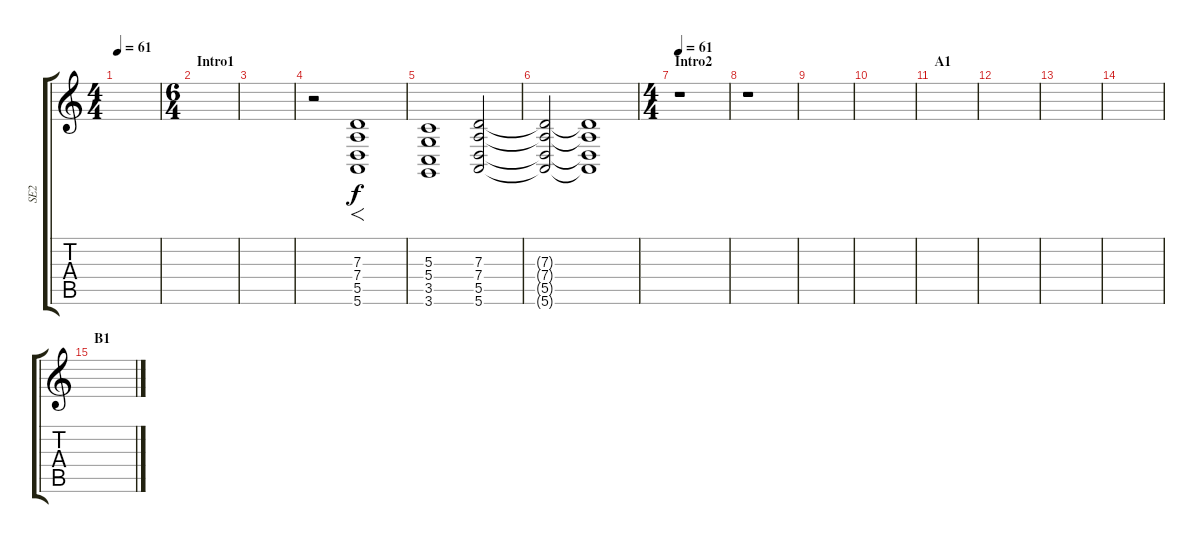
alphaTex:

\track ("SE2" "SE2") {instrument stringensemble2}
\staff {score tabs}
\tuning (E4 B3 G3 D3 A2 E2) {hide}
\ts (4 4)
\tempo 61
\tempo 70
\tempo 61
\clef g2
\ks c
|
\ts (6 4)
\section ("" "Intro1")
|
|
r.2{volume 8 instrument stringensemble2} (7.3 7.4 5.5 5.6).1{f} |
(5.3 5.4 3.5 3.6).1 (7.3 7.4 5.5 5.6).2 |
(7.3{t} 7.4{t} 5.5{t} 5.6{t}).2 (7.3{t} 7.4{t} 5.5{t} 5.6{t}).1{volume 0} |
\ts (4 4)
\section ("" "Intro2")
\tempo 61
r.1 |
r.1{volume 8} |
|
|
\section ("" "A1")
|
|
|
|
\section ("" "B1")
